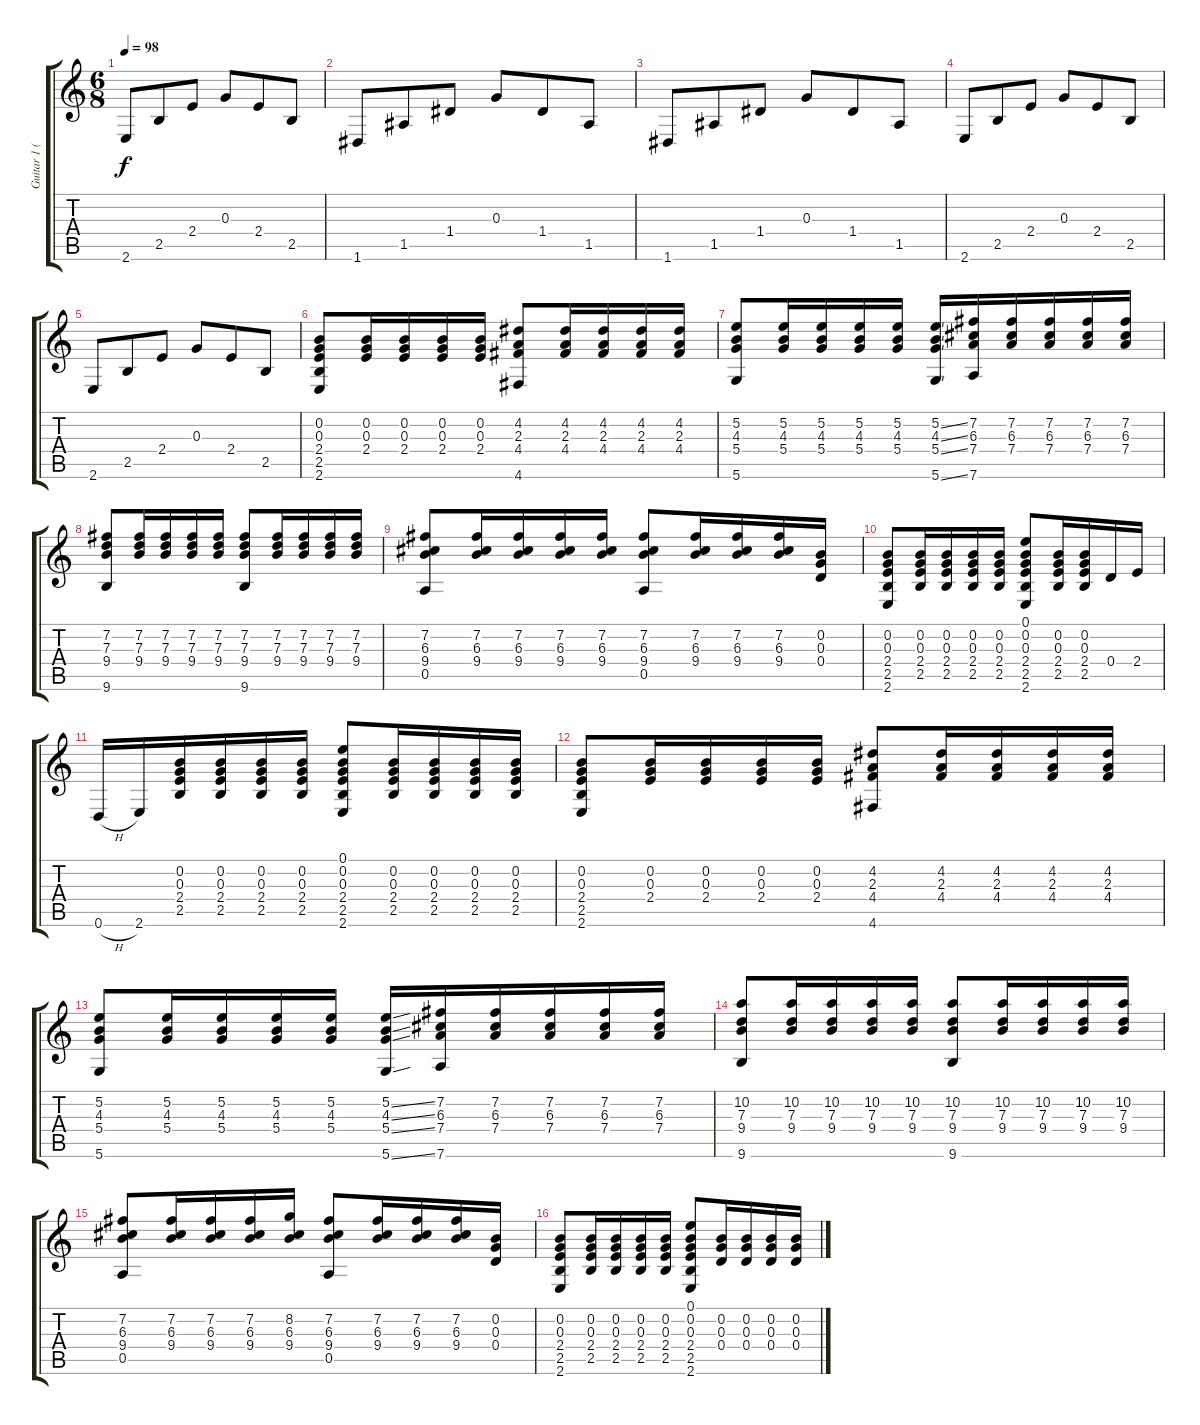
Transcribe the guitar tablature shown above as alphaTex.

\track ("Guitar 1 (electric)" "Guitar 1 (") {instrument electricguitarclean}
\staff {score tabs}
\tuning (E4 B3 G3 D3 A2 D2) {hide}
\ts (6 8)
\tempo 98
\clef g2
\ks c
2.6.8{dy f} 2.5.8 2.4.8 0.3.8 2.4.8 2.5.8 |
1.6.8 1.5.8 1.4.8 0.3.8 1.4.8 1.5.8 |
1.6.8 1.5.8 1.4.8 0.3.8 1.4.8 1.5.8 |
2.6.8 2.5.8 2.4.8 0.3.8 2.4.8 2.5.8 |
2.6.8 2.5.8 2.4.8 0.3.8 2.4.8 2.5.8 |
(0.2 0.3 2.4 2.5 2.6).8 (0.2 0.3 2.4).16 (0.2 0.3 2.4).16 (0.2 0.3 2.4).16 (0.2 0.3 2.4).16 (4.2 2.3 4.4 4.6).8 (4.2 2.3 4.4).16 (4.2 2.3 4.4).16 (4.2 2.3 4.4).16 (4.2 2.3 4.4).16 |
(5.2 4.3 5.4 5.6).8 (5.2 4.3 5.4).16 (5.2 4.3 5.4).16 (5.2 4.3 5.4).16 (5.2 4.3 5.4).16 (5.2{ss} 4.3{ss} 5.4{ss} 5.6{ss}).16 (7.2 6.3 7.4 7.6).16 (7.2 6.3 7.4).16 (7.2 6.3 7.4).16 (7.2 6.3 7.4).16 (7.2 6.3 7.4).16 |
(7.2 7.3 9.4 9.6).8 (7.2 7.3 9.4).16 (7.2 7.3 9.4).16 (7.2 7.3 9.4).16 (7.2 7.3 9.4).16 (7.2 7.3 9.4 9.6).8 (7.2 7.3 9.4).16 (7.2 7.3 9.4).16 (7.2 7.3 9.4).16 (7.2 7.3 9.4).16 |
(7.2 6.3 9.4 0.5).8 (7.2 6.3 9.4).16 (7.2 6.3 9.4).16 (7.2 6.3 9.4).16 (7.2 6.3 9.4).16 (7.2 6.3 9.4 0.5).8 (7.2 6.3 9.4).16 (7.2 6.3 9.4).16 (7.2 6.3 9.4).16 (0.2 0.3 0.4).16 |
(0.2 0.3 2.4 2.5 2.6).8 (0.2 0.3 2.4 2.5).16 (0.2 0.3 2.4 2.5).16 (0.2 0.3 2.4 2.5).16 (0.2 0.3 2.4 2.5).16 (0.1 0.2 0.3 2.4 2.5 2.6).8 (0.2 0.3 2.4 2.5).16 (0.2 0.3 2.4 2.5).16 0.4.16 2.4.16 |
0.6{h}.16 2.6.16 (0.2 0.3 2.4 2.5).16 (0.2 0.3 2.4 2.5).16 (0.2 0.3 2.4 2.5).16 (0.2 0.3 2.4 2.5).16 (0.1 0.2 0.3 2.4 2.5 2.6).8 (0.2 0.3 2.4 2.5).16 (0.2 0.3 2.4 2.5).16 (0.2 0.3 2.4 2.5).16 (0.2 0.3 2.4 2.5).16 |
(0.2 0.3 2.4 2.5 2.6).8 (0.2 0.3 2.4).16 (0.2 0.3 2.4).16 (0.2 0.3 2.4).16 (0.2 0.3 2.4).16 (4.2 2.3 4.4 4.6).8 (4.2 2.3 4.4).16 (4.2 2.3 4.4).16 (4.2 2.3 4.4).16 (4.2 2.3 4.4).16 |
(5.2 4.3 5.4 5.6).8 (5.2 4.3 5.4).16 (5.2 4.3 5.4).16 (5.2 4.3 5.4).16 (5.2 4.3 5.4).16 (5.2{ss} 4.3{ss} 5.4{ss} 5.6{ss}).16 (7.2 6.3 7.4 7.6).16 (7.2 6.3 7.4).16 (7.2 6.3 7.4).16 (7.2 6.3 7.4).16 (7.2 6.3 7.4).16 |
(10.2 7.3 9.4 9.6).8 (10.2 7.3 9.4).16 (10.2 7.3 9.4).16 (10.2 7.3 9.4).16 (10.2 7.3 9.4).16 (10.2 7.3 9.4 9.6).8 (10.2 7.3 9.4).16 (10.2 7.3 9.4).16 (10.2 7.3 9.4).16 (10.2 7.3 9.4).16 |
(7.2 6.3 9.4 0.5).8 (7.2 6.3 9.4).16 (7.2 6.3 9.4).16 (7.2 6.3 9.4).16 (8.2 6.3 9.4).16 (7.2 6.3 9.4 0.5).8 (7.2 6.3 9.4).16 (7.2 6.3 9.4).16 (7.2 6.3 9.4).16 (0.2 0.3 0.4).16 |
(0.2 0.3 2.4 2.5 2.6).8 (0.2 0.3 2.4 2.5).16 (0.2 0.3 2.4 2.5).16 (0.2 0.3 2.4 2.5).16 (0.2 0.3 2.4 2.5).16 (0.1 0.2 0.3 2.4 2.5 2.6).8 (0.2 0.3 0.4).16 (0.2 0.3 0.4).16 (0.2 0.3 0.4).16 (0.2 0.3 0.4).16
